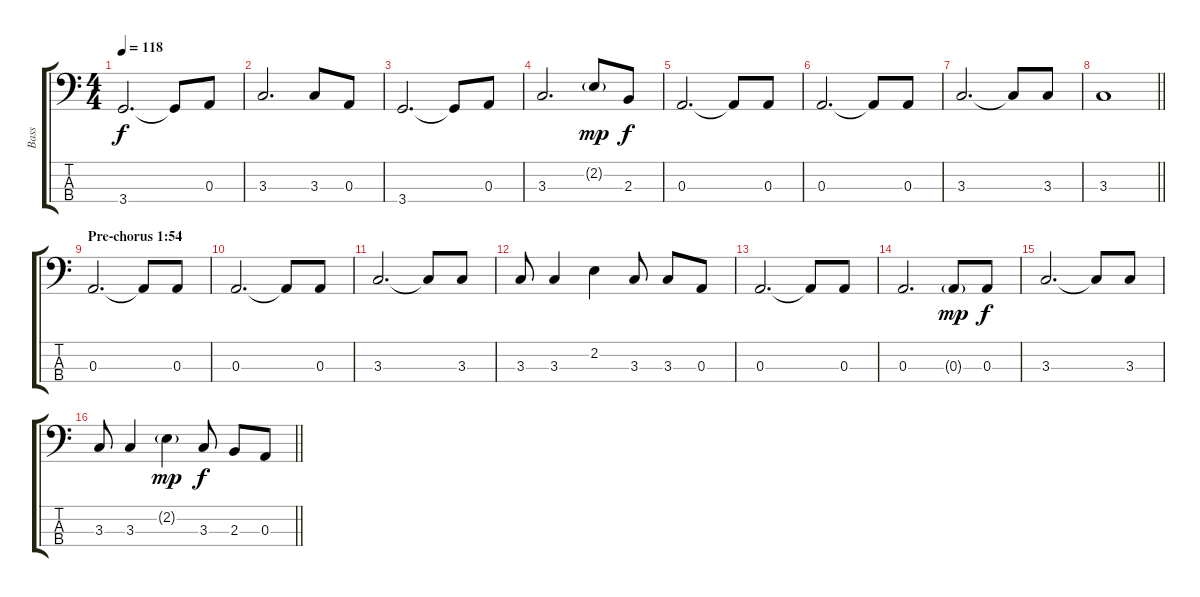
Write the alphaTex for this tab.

\track ("Bass" "Bass") {instrument electricbasspick}
\staff {score tabs}
\tuning (G2 D2 A1 E1) {hide}
\ts (4 4)
\tempo 118
\clef f4
\ks c
3.4.2{d dy f} 3.4{t}.8 0.3.8 |
3.3.2{d} 3.3.8 0.3.8 |
3.4.2{d} 3.4{t}.8 0.3.8 |
3.3.2{d} 2.2{g}.8{dy mp} 2.3.8{dy f} |
0.3.2{d} 0.3{t}.8 0.3.8 |
0.3.2{d} 0.3{t}.8 0.3.8 |
3.3.2{d} 3.3{t}.8 3.3.8 |
\barLineRight lightlight
3.3.1 |
\section ("" "Pre-chorus 1:54")
0.3.2{d} 0.3{t}.8 0.3.8 |
0.3.2{d} 0.3{t}.8 0.3.8 |
3.3.2{d} 3.3{t}.8 3.3.8 |
3.3.8 3.3.4 2.2.4 3.3.8 3.3.8 0.3.8 |
0.3.2{d} 0.3{t}.8 0.3.8 |
0.3.2{d} 0.3{g}.8{dy mp} 0.3.8{dy f} |
3.3.2{d} 3.3{t}.8 3.3.8 |
\barLineRight lightlight
3.3.8 3.3.4 2.2{g}.4{dy mp} 3.3.8{dy f} 2.3.8 0.3.8
